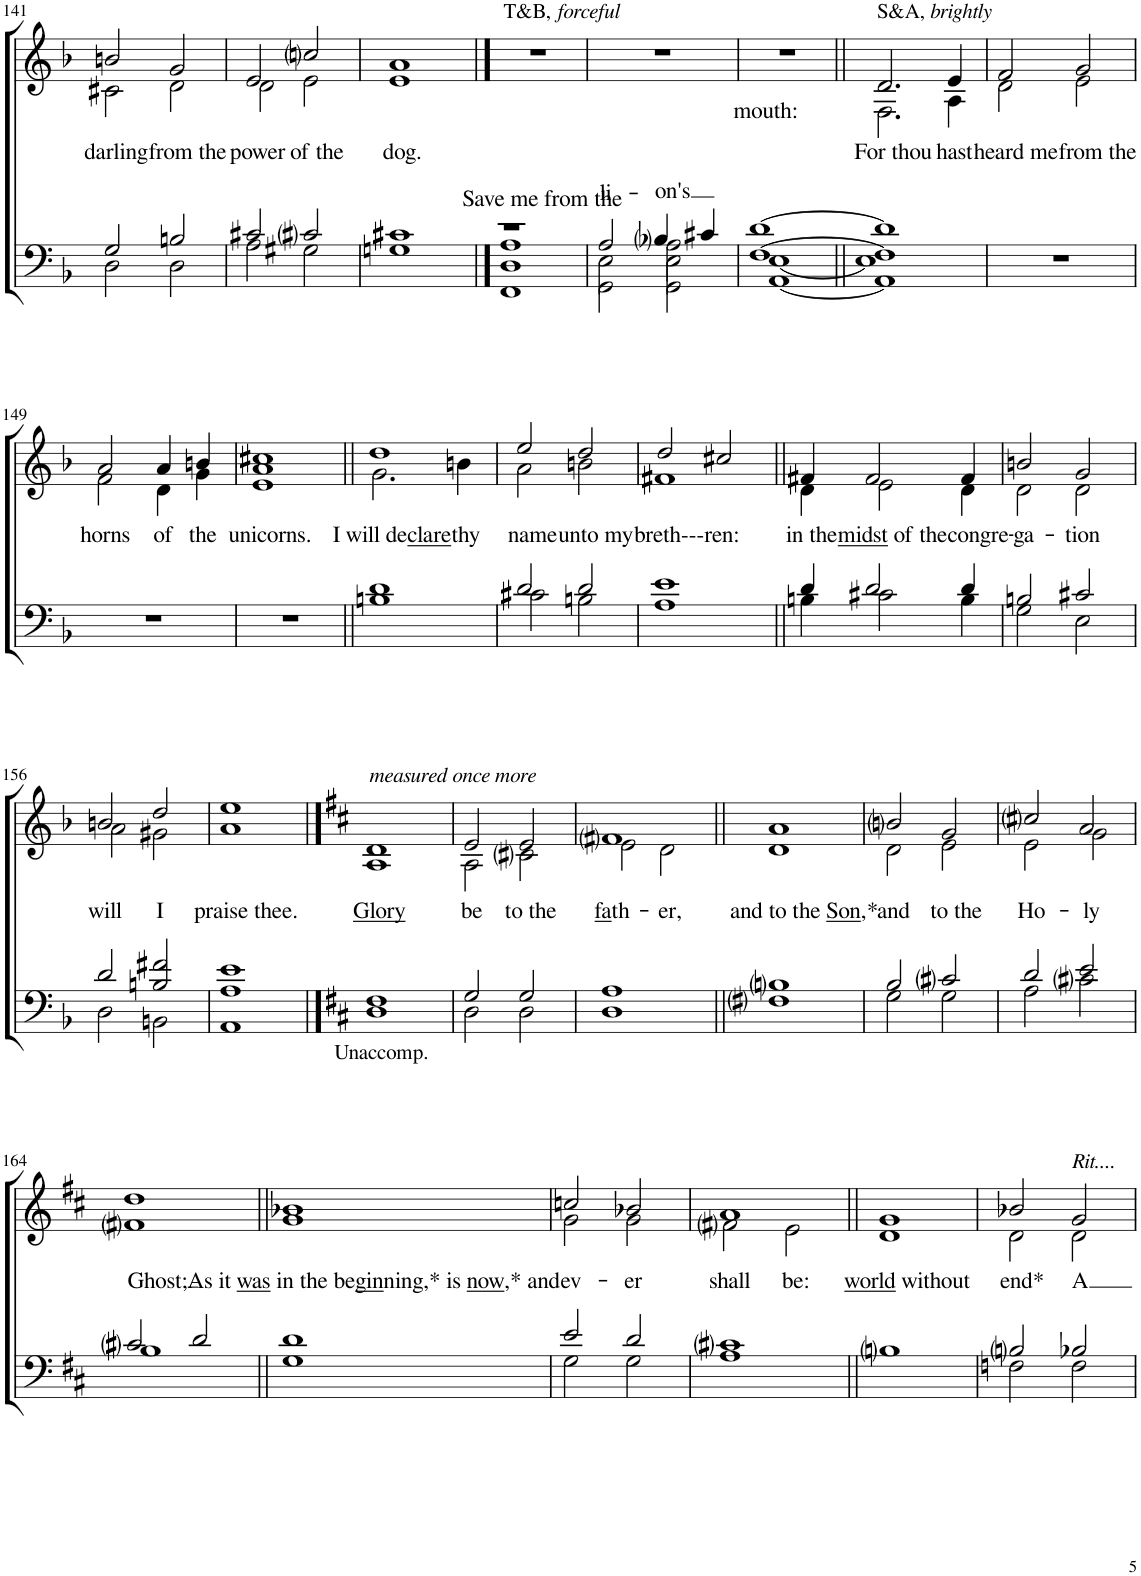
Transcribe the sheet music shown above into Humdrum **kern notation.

**kern	**text	**text	**text	**kern	**text
*part2	*part2	*part2	*part2	*part1	*part1
*staff2	*staff2	*staff2	*staff2	*staff1	*staff1
*I"T B	*	*	*	*I"S A	*
!!LO:PB:g=z
*clefF4	*	*	*	*clefG2	*
*k[b-]	*	*	*	*k[b-]	*
*M4/4	*	*	*	*M4/4	*
=141	=141	=141	=141	=141	=141
*^	*	*	*	*^	*
!	!	!	!	!	!	!	!LO:LY:b
2G/	2D\	.	.	.	2bn/	2c#X\	darling
!	!	!	!	!	!	!	!LO:LY:b
2Bn/	2D\	.	.	.	2g/	2d\	from the
=142	=142	=142	=142	=142	=142	=142	=142
!	!	!	!	!	!	!	!LO:LY:b
2c#X/	2A\	.	.	.	2e/	2d\	power
!	!	!	!	!	!	!	!LO:LY:b
2c#i/	2G#X\	.	.	.	2ccni/	2e\	of the
=143	=143	=143	=143	=143	=143	=143	=143
!	!	!	!	!	!	!	!LO:LY:b
1c#X	1Gn	.	.	.	1a	1e	dog.
==144	==144	==144	==144	==144	==144	==144	==144
!	!	!	!	!	!LO:TX:a:t=T&B,	!	!
!	!	!	!	!	!LO:TX:a:i:t=forceful	!	!
!	!	!LO:LY:a	!	!	!	!	!
*^	*^	*	*	*	*v	*v	*
1r	1A	1FF	1D	Save me from the	.	.	1r	.
=145	=145	=145	=145	=145	=145	=145	=145	=145
!	!	!	!	!	!	!LO:LY:a	!	!
2A/	2ryy	2GG\	2E\	.	.	li-	1r	.
!	!	!	!	!	!	!LO:LY:a	!	!
4B-i/	2A\	2GG\	2E\	.	.	-on's	.	.
4c#X/	.	.	.	.	.	.	.	.
=146	=146	=146	=146	=146	=146	=146	=146	=146
!	!	!	!	!	!LO:LY:a	!	!	!
[1d	[1F	[1AA	[1E	.	mouth:	.	1r	.
=147||	=147||	=147||	=147||	=147||	=147||	=147||	=147||	=147||
*	*	*	*	*	*	*	*^	*
!	!	!	!	!	!	!	!LO:TX:a:t=S&A,	!	!
!	!	!	!	!	!	!	!LO:TX:a:i:t=brightly	!	!
!	!	!	!	!	!	!	!	!	!LO:LY:b
1d]	1F]	1AA]	1E]	.	.	.	2.d/	2.F\	For thou
!	!	!	!	!	!	!	!	!	!LO:LY:b
.	.	.	.	.	.	.	4e/	4A\	hast
*v	*v	*v	*v	*	*	*	*	*	*
=148	=148	=148	=148	=148	=148	=148
!	!	!	!	!	!	!LO:LY:b
1r	.	.	.	2f/	2d\	heard me
!	!	!	!	!	!	!LO:LY:b
.	.	.	.	2g/	2e\	from the
!!LO:LB:g=z	!!
=149	=149	=149	=149	=149	=149	=149
!	!	!	!	!	!	!LO:LY:b
1r	.	.	.	2a/	2f\	horns
!	!	!	!	!	!	!LO:LY:b
.	.	.	.	4a/	4d\	of
!	!	!	!	!	!	!LO:LY:b
.	.	.	.	4bn/	4g\	the
=150	=150	=150	=150	=150	=150	=150
!	!	!	!	!	!	!LO:LY:b
1r	.	.	.	1a 1cc#X	1e	unicorns.
=151||	=151||	=151||	=151||	=151||	=151||	=151||
*^	*	*	*	*	*	*
!	!	!	!	!	!	!	!LO:LY:b
1d	1Bn	.	.	.	1dd	2.g\	I will de clare
!	!	!	!	!	!	!	!LO:LY:b
.	.	.	.	.	.	4bn\	thy
=152	=152	=152	=152	=152	=152	=152	=152
!	!	!	!	!	!	!	!LO:LY:b
2d/	2c#X\	.	.	.	2ee/	2a\	name
!	!	!	!	!	!	!	!LO:LY:b
2d/	2Bn\	.	.	.	2dd/	2bn\	unto my
=153	=153	=153	=153	=153	=153	=153	=153
!	!	!	!	!	!	!	!LO:LY:b
1e	1A	.	.	.	2dd/	1f#X	breth---ren:
.	.	.	.	.	2cc#X/	.	.
=154||	=154||	=154||	=154||	=154||	=154||	=154||	=154||
!	!	!	!	!	!	!	!LO:LY:b
4d/	4Bn\	.	.	.	4f#X/	4d\	in the
!	!	!	!	!	!	!	!LO:LY:b
2d/	2c#X\	.	.	.	2f#/	2e\	midst of the
!	!	!	!	!	!	!	!LO:LY:b
4d/	4B\	.	.	.	4f#/	4d\	congre-
=155	=155	=155	=155	=155	=155	=155	=155
!	!	!	!	!	!	!	!LO:LY:b
2Bn/	2G\	.	.	.	2bn/	2d\	-ga-
!	!	!	!	!	!	!	!LO:LY:b
2c#X/	2E\	.	.	.	2g/	2d\	-tion
!!LO:LB:g=z	!!
=156	=156	=156	=156	=156	=156	=156	=156
!	!	!	!	!	!	!	!LO:LY:b
2d/	2D\	.	.	.	2bn/	2a\	will
!	!	!	!	!	!	!	!LO:LY:b
2Bn/ 2f#X/	2BBn\	.	.	.	2dd/	2g#X\	I
=157	=157	=157	=157	=157	=157	=157	=157
!	!	!	!	!	!	!	!LO:LY:b
1A 1e	1AA	.	.	.	1ee	1a	praise thee.
==158	==158	==158	==158	==158	==158	==158	==158
*k[f#c#]	*	*	*	*	*k[f#c#]	*	*
!	!	!	!	!	!LO:TX:a:i:t=measured once more	!	!
!LO:TX:b:t=Unaccomp.	!	!	!	!	!	!	!
!	!	!	!	!	!	!	!LO:LY:b
1F#	1D	.	.	.	1d	1A	Glory
=159	=159	=159	=159	=159	=159	=159	=159
!	!	!	!	!	!	!	!LO:LY:b
2G/	2D\	.	.	.	2e/	2A\	be
!	!	!	!	!	!	!	!LO:LY:b
2G/	2D\	.	.	.	2e/	2c#i\	to the
=160	=160	=160	=160	=160	=160	=160	=160
!	!	!	!	!	!	!	!LO:LY:b
1A	1D	.	.	.	1f#i	2e\	fa th
!	!	!	!	!	!	!	!LO:LY:b
.	.	.	.	.	.	2d\	-er,
=161||	=161||	=161||	=161||	=161||	=161||	=161||	=161||
!	!	!	!	!	!	!	!LO:LY:b
1Bni	1F#i	.	.	.	1a	1d	and to the Son ,*
=162	=162	=162	=162	=162	=162	=162	=162
!	!	!	!	!	!	!	!LO:LY:b
2B/	2G\	.	.	.	2bni/	2d\	and
!	!	!	!	!	!	!	!LO:LY:b
2c#i/	2G\	.	.	.	2g/	2e\	to the
=163	=163	=163	=163	=163	=163	=163	=163
!	!	!	!	!	!	!	!LO:LY:b
2d/	2A\	.	.	.	2cc#i/	2e\	Ho-
!	!	!	!	!	!	!	!LO:LY:b
2e/	2c#i\	.	.	.	2a/	2g\	-ly
!!LO:LB:g=z	!!
=164	=164	=164	=164	=164	=164	=164	=164
!	!	!	!	!	!	!	!LO:LY:b
2c#i/	1B	.	.	.	1dd	1f#i	Ghost;
2d/	.	.	.	.	.	.	.
=165||	=165||	=165||	=165||	=165||	=165||	=165||	=165||
!	!	!	!	!	!	!	!LO:LY:b
1d	1G	.	.	.	1b-X	1g	As it was in the be gin ning,* is now ,* and
=166	=166	=166	=166	=166	=166	=166	=166
!	!	!	!	!	!	!	!LO:LY:b
2e/	2G\	.	.	.	2ccn/	2g\	ev-
!	!	!	!	!	!	!	!LO:LY:b
2d/	2G\	.	.	.	2b-X/	2g\	-er
=167	=167	=167	=167	=167	=167	=167	=167
!	!	!	!	!	!	!	!LO:LY:b
1c#i	1A	.	.	.	1a	2f#i\	shall
!	!	!	!	!	!	!	!LO:LY:b
.	.	.	.	.	.	2e\	be:
*v	*v	*	*	*	*	*	*
=168||	=168||	=168||	=168||	=168||	=168||	=168||
!	!	!	!	!	!	!LO:LY:b
1Bni	.	.	.	1g	1d	world without
=169	=169	=169	=169	=169	=169	=169
*^	*	*	*	*	*	*
!	!	!	!	!	!	!	!LO:LY:b
2Bni/	2Fn\	.	.	.	2b-X/	2d\	end*
!	!	!	!	!	!LO:TX:a:i:t=Rit....	!	!
!	!	!	!	!	!	!	!LO:LY:b
2B-X/	2F\	.	.	.	2g/	2d\	A
*v	*v	*	*	*	*	*	*
*	*	*	*	*v	*v	*
=	=	=	=	=	=
*-	*-	*-	*-	*-	*-
